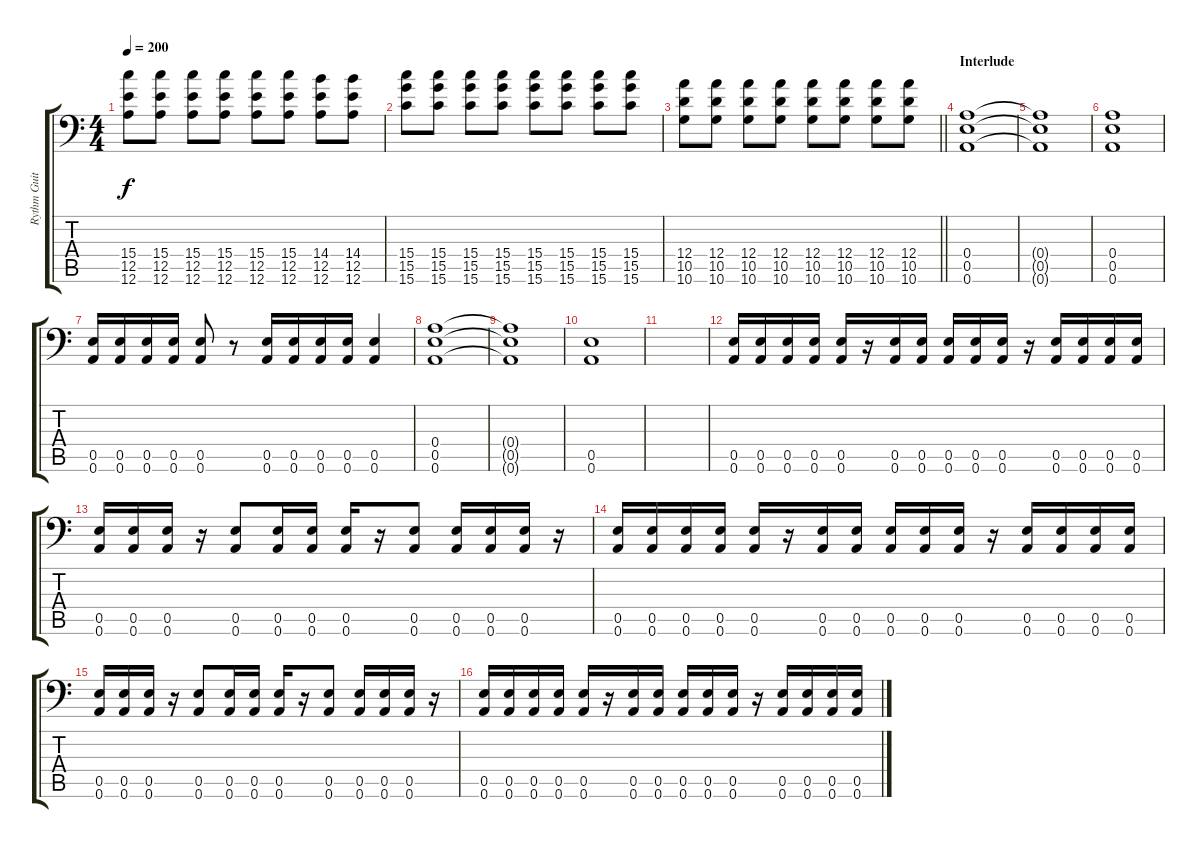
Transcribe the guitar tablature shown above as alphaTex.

\track ("Rythm Guitar" "Rythm Guit") {instrument distortionguitar}
\staff {score tabs}
\tuning (B3 Gb3 D3 A2 E2 A1) {hide}
\ts (4 4)
\tempo 200
\clef f4
\ks c
(15.4 12.5 12.6).8{dy f} (15.4 12.5 12.6).8 (15.4 12.5 12.6).8 (15.4 12.5 12.6).8 (15.4 12.5 12.6).8 (15.4 12.5 12.6).8 (14.4 12.5 12.6).8 (14.4 12.5 12.6).8 |
(15.4 15.5 15.6).8 (15.4 15.5 15.6).8 (15.4 15.5 15.6).8 (15.4 15.5 15.6).8 (15.4 15.5 15.6).8 (15.4 15.5 15.6).8 (15.4 15.5 15.6).8 (15.4 15.5 15.6).8 |
\barLineRight lightlight
(12.4 10.5 10.6).8 (12.4 10.5 10.6).8 (12.4 10.5 10.6).8 (12.4 10.5 10.6).8 (12.4 10.5 10.6).8 (12.4 10.5 10.6).8 (12.4 10.5 10.6).8 (12.4 10.5 10.6).8 |
\section ("" "Interlude")
(0.4 0.5 0.6).1 |
(0.4{t} 0.5{t} 0.6{t}).1 |
(0.4 0.5 0.6).1 |
(0.5 0.6).16 (0.5 0.6).16 (0.5 0.6).16 (0.5 0.6).16 (0.5 0.6).8 r.8 (0.5 0.6).16 (0.5 0.6).16 (0.5 0.6).16 (0.5 0.6).16 (0.5 0.6).4 |
(0.4 0.5 0.6).1 |
(0.4{t} 0.5{t} 0.6{t}).1 |
(0.5 0.6).1 |
|
(0.5 0.6).16 (0.5 0.6).16 (0.5 0.6).16 (0.5 0.6).16 (0.5 0.6).16 r.16 (0.5 0.6).16 (0.5 0.6).16 (0.5 0.6).16 (0.5 0.6).16 (0.5 0.6).16 r.16 (0.5 0.6).16 (0.5 0.6).16 (0.5 0.6).16 (0.5 0.6).16 |
(0.5 0.6).16 (0.5 0.6).16 (0.5 0.6).16 r.16 (0.5 0.6).8 (0.5 0.6).16 (0.5 0.6).16 (0.5 0.6).16 r.16 (0.5 0.6).8 (0.5 0.6).16 (0.5 0.6).16 (0.5 0.6).16 r.16 |
(0.5 0.6).16 (0.5 0.6).16 (0.5 0.6).16 (0.5 0.6).16 (0.5 0.6).16 r.16 (0.5 0.6).16 (0.5 0.6).16 (0.5 0.6).16 (0.5 0.6).16 (0.5 0.6).16 r.16 (0.5 0.6).16 (0.5 0.6).16 (0.5 0.6).16 (0.5 0.6).16 |
(0.5 0.6).16 (0.5 0.6).16 (0.5 0.6).16 r.16 (0.5 0.6).8 (0.5 0.6).16 (0.5 0.6).16 (0.5 0.6).16 r.16 (0.5 0.6).8 (0.5 0.6).16 (0.5 0.6).16 (0.5 0.6).16 r.16 |
(0.5 0.6).16 (0.5 0.6).16 (0.5 0.6).16 (0.5 0.6).16 (0.5 0.6).16 r.16 (0.5 0.6).16 (0.5 0.6).16 (0.5 0.6).16 (0.5 0.6).16 (0.5 0.6).16 r.16 (0.5 0.6).16 (0.5 0.6).16 (0.5 0.6).16 (0.5 0.6).16
